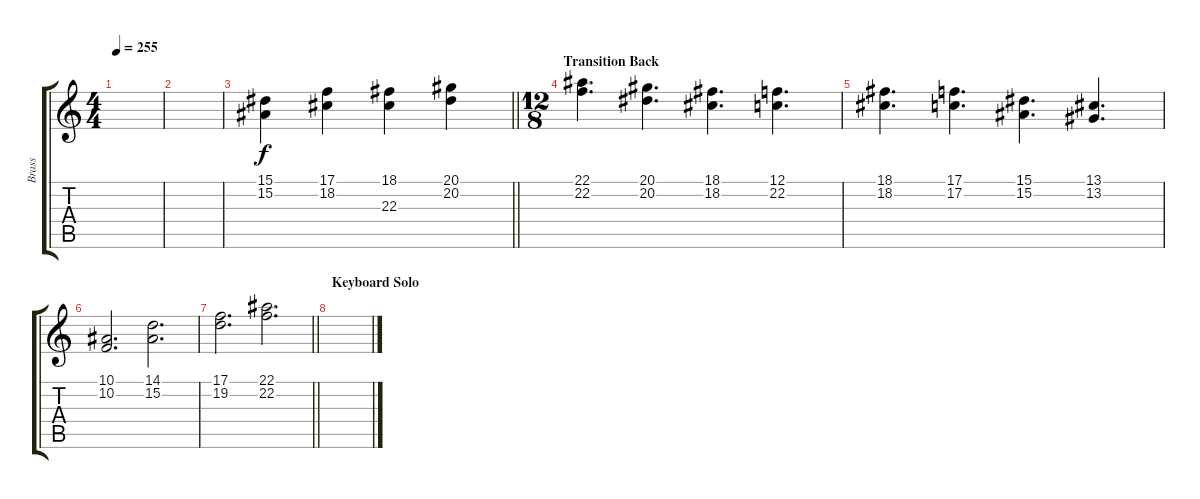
\track ("Brass" "Brass") {instrument brasssection}
\staff {score tabs}
\tuning (C4 G3 Eb3 Bb2 F2 C2) {hide}
\ts (4 4)
\tempo 255
\clef g2
\ks c
|
|
\barLineRight lightlight
(15.1 15.2).4 (17.1 18.2).4 (18.1 22.3).4 (20.1 20.2).4 |
\ts (12 8)
\section ("" "Transition Back")
(22.1 22.2).4{d} (20.1 20.2).4{d} (18.1 18.2).4{d} (12.1 22.2).4{d} |
(18.1 18.2).4{d} (17.1 17.2).4{d} (15.1 15.2).4{d} (13.1 13.2).4{d} |
(10.1 10.2).2{d} (14.1 15.2).2{d} |
\barLineRight lightlight
(17.1 19.2).2{d} (22.1 22.2).2{d} |
\section ("" "Keyboard Solo")
